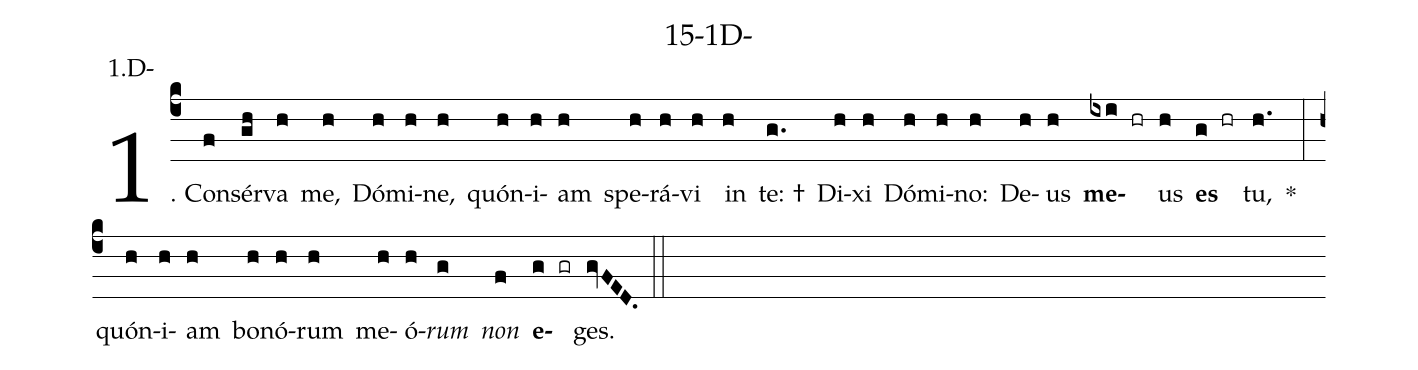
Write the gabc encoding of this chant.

name: 15-1D-;
annotation: 1.D-;
%%
(c4)1. Con(f)sér(gh)va(h) me,(h) Dó(h)mi(h)ne,(h) quón(h)i(h)am(h) spe(h)rá(h)vi(h) in(h) te: †(g.) Di(h)xi(h) Dó(h)mi(h)no:(h) De(h)us(h) <b>me</b>(ixi hr)us(h) <b>es</b>(g hr) tu,(h.) *(:) quón(h)i(h)am(h) bo(h)nó(h)rum(h) me(h)ó(h)<i>rum</i>(g) <i>non</i>(f) <b>e</b>(g gr)ges.(gvFED.) (::)
